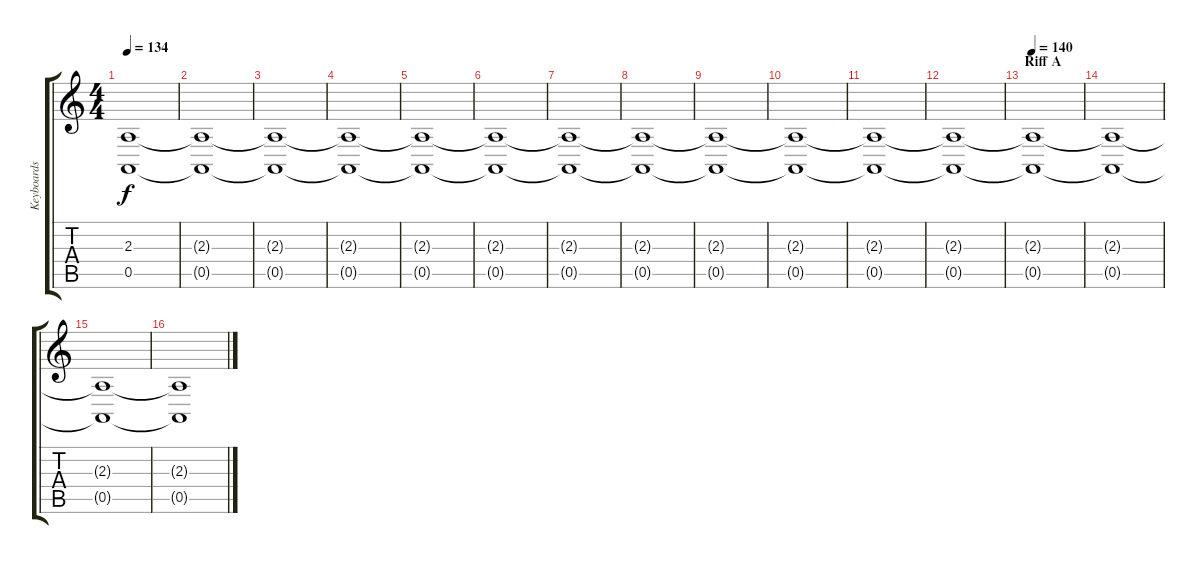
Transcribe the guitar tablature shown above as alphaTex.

\track ("Keyboards 1" "Keyboards ") {instrument stringensemble1}
\staff {score tabs}
\tuning (E4 B3 G3 D3 A2 E2) {hide}
\ts (4 4)
\tempo 134
\clef g2
\ks c
(2.3{t} 0.5{t}).1{dy f} |
(2.3{t} 0.5{t}).1 |
(2.3{t} 0.5{t}).1 |
(2.3{t} 0.5{t}).1 |
(2.3{t} 0.5{t}).1 |
(2.3{t} 0.5{t}).1 |
(2.3{t} 0.5{t}).1 |
(2.3{t} 0.5{t}).1 |
(2.3{t} 0.5{t}).1 |
(2.3{t} 0.5{t}).1 |
(2.3{t} 0.5{t}).1 |
(2.3{t} 0.5{t}).1 |
\section ("" "Riff A")
\tempo 140
(2.3{t} 0.5{t}).1 |
(2.3{t} 0.5{t}).1 |
(2.3{t} 0.5{t}).1 |
(2.3{t} 0.5{t}).1
